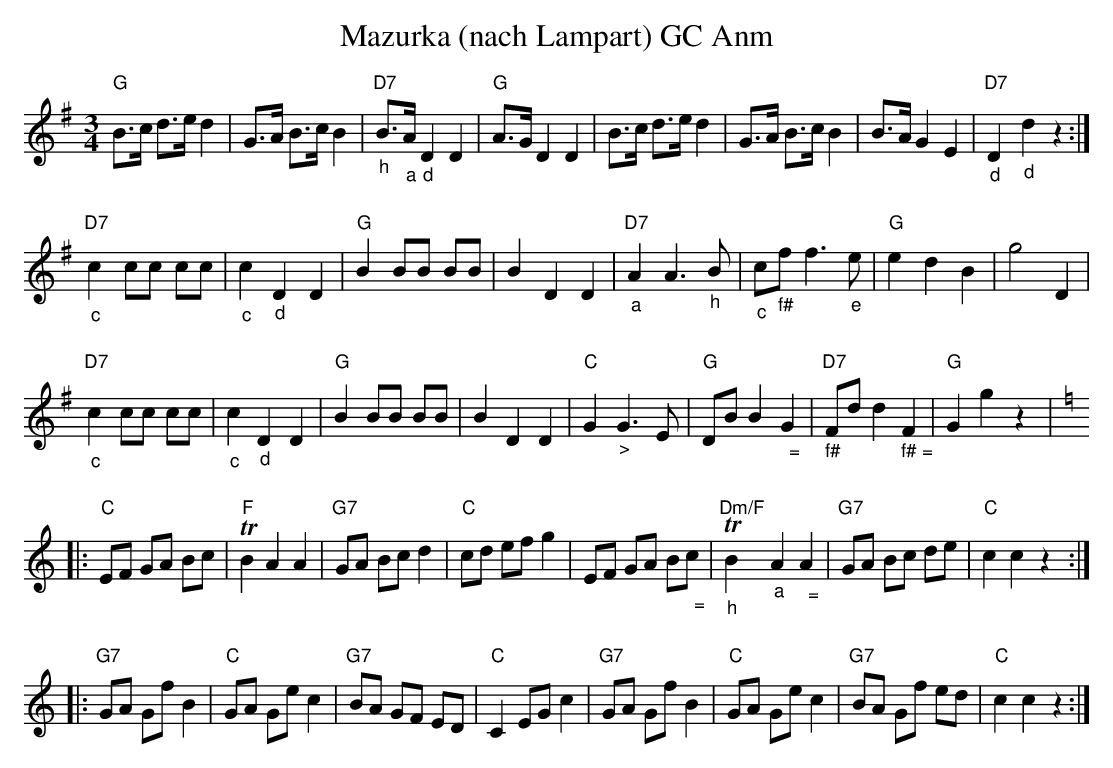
X:1
T: Mazurka (nach Lampart) GC Anm
M:3/4
L:1/8
K:G %%MIDI gchordon
"G"B>c d>e d2 | G>A B>c B2 | "D7""_h"B>"_a"A "_d"D2D2 | "G"A>G D2D2 |  B>c d>e d2 | G>A B>c  B2 | B>A G2E2 | "D7""_d"D2"_d"d2z2 :|
"" "D7""_c"c2 cc cc | "_c"c2"_d"D2D2 | "G"B2 BB BB | B2D2D2 |"D7" "_a"A2 A3"_h"B | "_c"c"_f#"f f3"_e"e | "G"e2d2B2 | g4D2 |
"" "D7""_c"c2 cc cc | "_c"c2"_d"D2D2 | "G"B2 BB BB | B2D2D2 | "C"G2"_>"G3E | "G"DB B2"_  ="G2 | "D7""_f#"Fd d2"_ f# ="F2 | "G"G2g2z2 |: [K:C]
"" "C"EF GA Bc |"F" TB2A2A2 | "G7"GA Bc d2 | "C"cd ef g2 | EF GA B"_  ="c |"Dm/F" T"_h"B2"_a"A2"_  ="A2 | "G7"GA Bc de | "C"c2c2z2 ::
"" "G7"GA Gf B2 | "C"GA Ge c2 | "G7"BA GF ED | "C"C2 EG c2 | "G7"GA Gf B2 | "C"GA Ge c2 | "G7"BA Gf ed | "C"c2c2z2 :|
